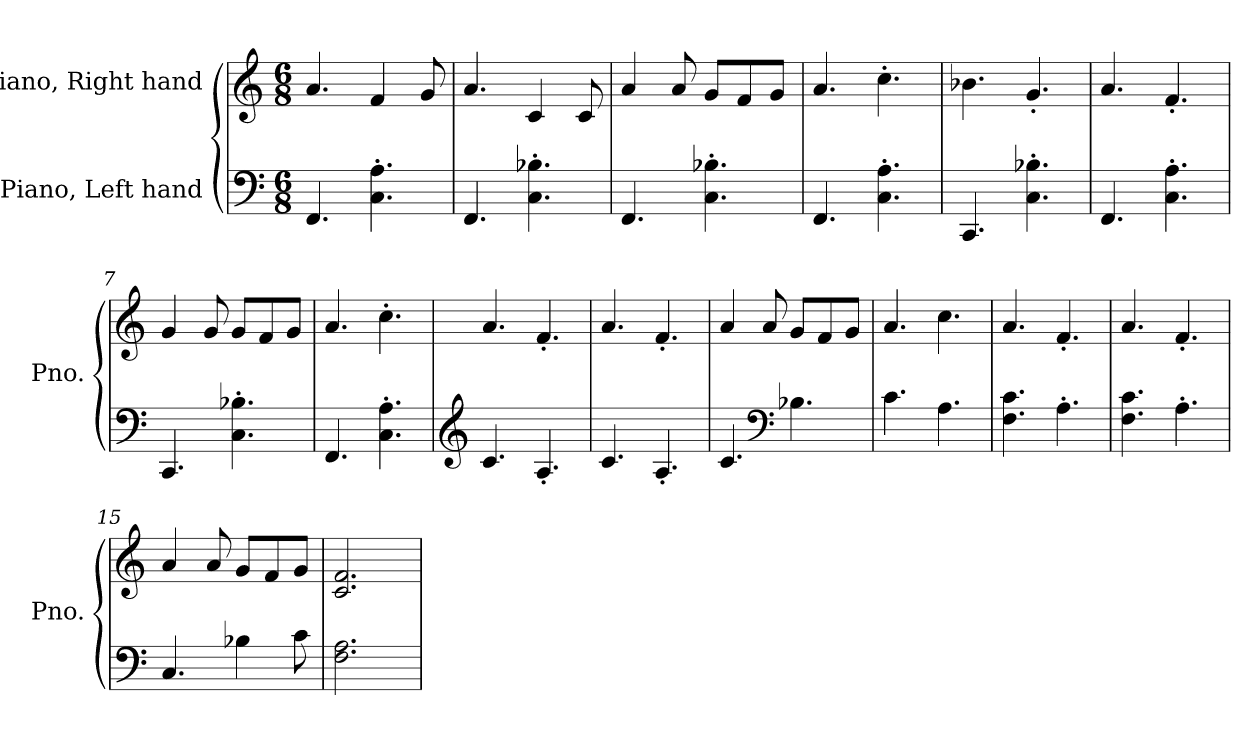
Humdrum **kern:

**kern	**kern
*part2	*part1
*staff2	*staff1
*I"Piano, Left hand	*I"Piano, Right hand
*I'Pno.	*I'Pno.
*clefF4	*clefG2
*k[]	*k[]
*M6/8	*M6/8
*MM120	*MM120
=1	=1
4.FF/	4.a/
4.C\' 4.A\'	4f/
.	8g/
=2	=2
4.FF/	4.a/
4.C\' 4.B-X\'	4c/
.	8c/
=3	=3
4.FF/	4a/
.	8a/
4.C\' 4.B-X\'	8g/L
.	8f/
.	8g/J
=4	=4
4.FF/	4.a/
4.C\' 4.A\'	4.cc'\
=5	=5
4.CC/	4.b-X\
4.C\' 4.B-X\'	4.g'/
=6	=6
4.FF/	4.a/
4.C\' 4.A\'	4.f'/
=7	=7
4.CC/	4g/
.	8g/
4.C\' 4.B-X\'	8g/L
.	8f/
.	8g/J
!!LO:LB:g=z
=8	=8
4.FF/	4.a/
4.C\' 4.A\'	4.cc'\
=9	=9
*clefG2	*
4.c/	4.a/
4.A'/	4.f'/
=10	=10
4.c/	4.a/
4.A'/	4.f'/
=11	=11
4.c/	4a/
.	8a/
*clefF4	*
4.B-X\	8g/L
.	8f/
.	8g/J
=12	=12
4.c\	4.a/
4.A\	4.cc\
=13	=13
4.F\ 4.c\	4.a/
4.A'\	4.f'/
=14	=14
4.F\ 4.c\	4.a/
4.A'\	4.f'/
=15	=15
4.C/	4a/
.	8a/
4B-X\	8g/L
.	8f/
8c\	8g/J
=16	=16
2.F\ 2.A\	2.c/ 2.f/
=	=
*-	*-
